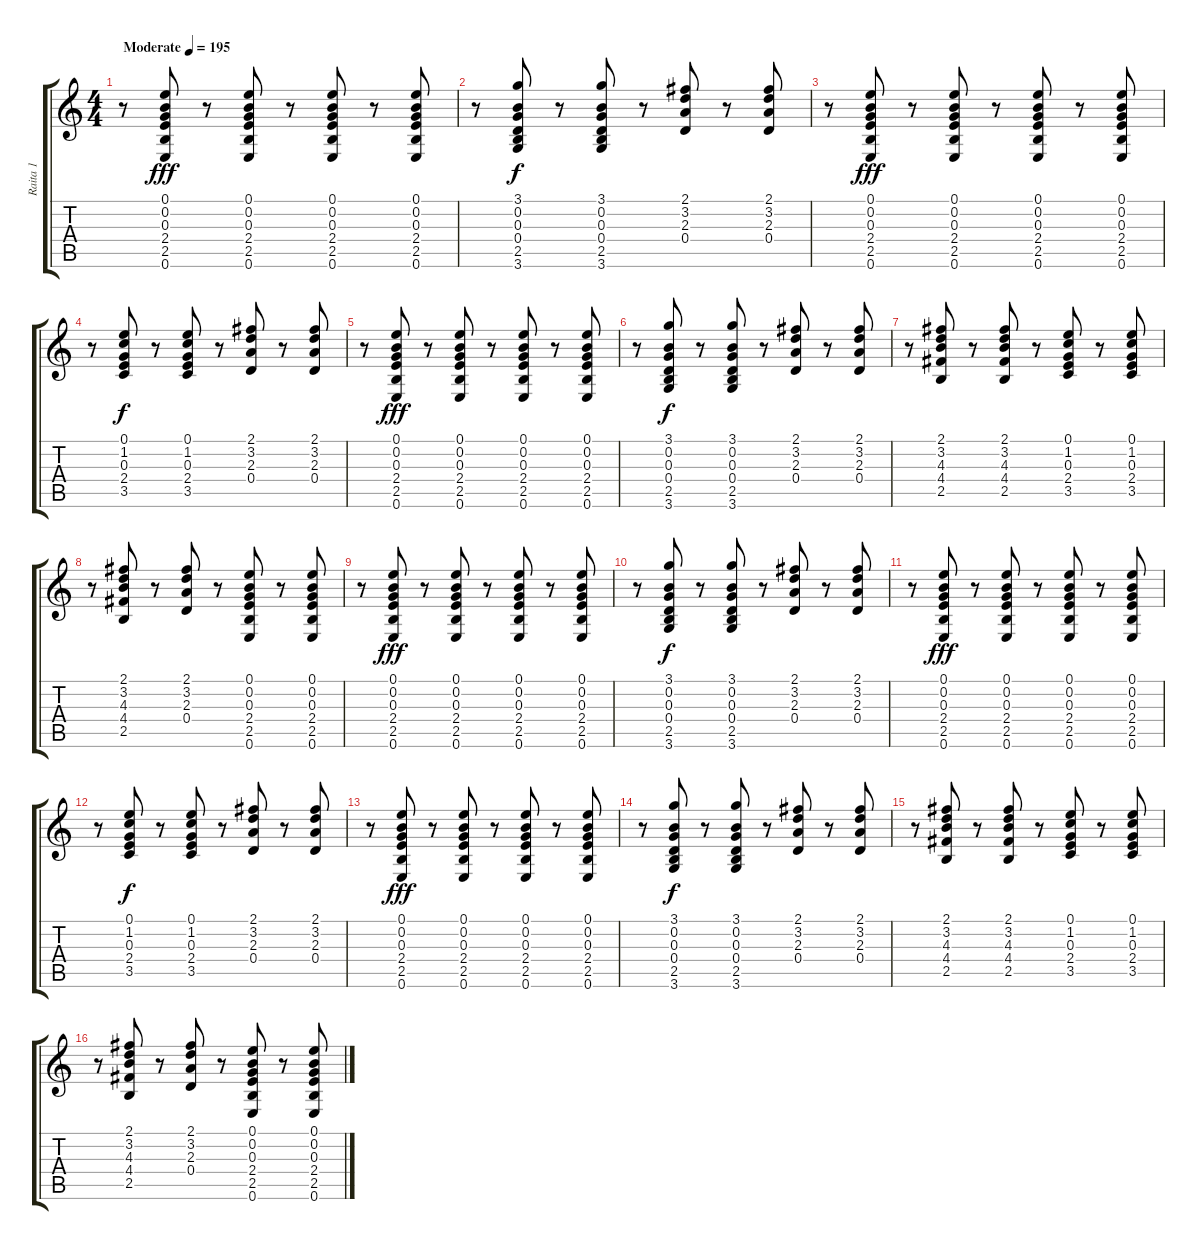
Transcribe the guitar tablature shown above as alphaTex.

\track ("Raita 1" "Raita 1") {instrument acousticguitarsteel}
\staff {score tabs}
\tuning (E4 B3 G3 D3 A2 E2) {hide}
\ts (4 4)
\tempo (195 "Moderate")
\clef g2
\ks c
r.8{dy fff instrument acousticguitarsteel} (0.1 0.2 0.3 2.4 2.5 0.6).8 r.8 (0.1 0.2 0.3 2.4 2.5 0.6).8 r.8 (0.1 0.2 0.3 2.4 2.5 0.6).8 r.8 (0.1 0.2 0.3 2.4 2.5 0.6).8 |
r.8 (3.1 0.2 0.3 0.4 2.5 3.6).8{dy f} r.8 (3.1 0.2 0.3 0.4 2.5 3.6).8 r.8 (2.1 3.2 2.3 0.4).8 r.8 (2.1 3.2 2.3 0.4).8 |
r.8 (0.1 0.2 0.3 2.4 2.5 0.6).8{dy fff} r.8 (0.1 0.2 0.3 2.4 2.5 0.6).8 r.8 (0.1 0.2 0.3 2.4 2.5 0.6).8 r.8 (0.1 0.2 0.3 2.4 2.5 0.6).8 |
r.8 (0.1 1.2 0.3 2.4 3.5).8{dy f} r.8 (0.1 1.2 0.3 2.4 3.5).8 r.8 (2.1 3.2 2.3 0.4).8 r.8 (2.1 3.2 2.3 0.4).8 |
r.8 (0.1 0.2 0.3 2.4 2.5 0.6).8{dy fff} r.8 (0.1 0.2 0.3 2.4 2.5 0.6).8 r.8 (0.1 0.2 0.3 2.4 2.5 0.6).8 r.8 (0.1 0.2 0.3 2.4 2.5 0.6).8 |
r.8 (3.1 0.2 0.3 0.4 2.5 3.6).8{dy f} r.8 (3.1 0.2 0.3 0.4 2.5 3.6).8 r.8 (2.1 3.2 2.3 0.4).8 r.8 (2.1 3.2 2.3 0.4).8 |
r.8 (2.1 3.2 4.3 4.4 2.5).8 r.8 (2.1 3.2 4.3 4.4 2.5).8 r.8 (0.1 1.2 0.3 2.4 3.5).8 r.8 (0.1 1.2 0.3 2.4 3.5).8 |
r.8 (2.1 3.2 4.3 4.4 2.5).8 r.8 (2.1 3.2 2.3 0.4).8 r.8 (0.1 0.2 0.3 2.4 2.5 0.6).8 r.8 (0.1 0.2 0.3 2.4 2.5 0.6).8 |
r.8 (0.1 0.2 0.3 2.4 2.5 0.6).8{dy fff} r.8 (0.1 0.2 0.3 2.4 2.5 0.6).8 r.8 (0.1 0.2 0.3 2.4 2.5 0.6).8 r.8 (0.1 0.2 0.3 2.4 2.5 0.6).8 |
r.8 (3.1 0.2 0.3 0.4 2.5 3.6).8{dy f} r.8 (3.1 0.2 0.3 0.4 2.5 3.6).8 r.8 (2.1 3.2 2.3 0.4).8 r.8 (2.1 3.2 2.3 0.4).8 |
r.8 (0.1 0.2 0.3 2.4 2.5 0.6).8{dy fff} r.8 (0.1 0.2 0.3 2.4 2.5 0.6).8 r.8 (0.1 0.2 0.3 2.4 2.5 0.6).8 r.8 (0.1 0.2 0.3 2.4 2.5 0.6).8 |
r.8 (0.1 1.2 0.3 2.4 3.5).8{dy f} r.8 (0.1 1.2 0.3 2.4 3.5).8 r.8 (2.1 3.2 2.3 0.4).8 r.8 (2.1 3.2 2.3 0.4).8 |
r.8 (0.1 0.2 0.3 2.4 2.5 0.6).8{dy fff} r.8 (0.1 0.2 0.3 2.4 2.5 0.6).8 r.8 (0.1 0.2 0.3 2.4 2.5 0.6).8 r.8 (0.1 0.2 0.3 2.4 2.5 0.6).8 |
r.8 (3.1 0.2 0.3 0.4 2.5 3.6).8{dy f} r.8 (3.1 0.2 0.3 0.4 2.5 3.6).8 r.8 (2.1 3.2 2.3 0.4).8 r.8 (2.1 3.2 2.3 0.4).8 |
r.8 (2.1 3.2 4.3 4.4 2.5).8 r.8 (2.1 3.2 4.3 4.4 2.5).8 r.8 (0.1 1.2 0.3 2.4 3.5).8 r.8 (0.1 1.2 0.3 2.4 3.5).8 |
r.8 (2.1 3.2 4.3 4.4 2.5).8 r.8 (2.1 3.2 2.3 0.4).8 r.8 (0.1 0.2 0.3 2.4 2.5 0.6).8 r.8 (0.1 0.2 0.3 2.4 2.5 0.6).8
